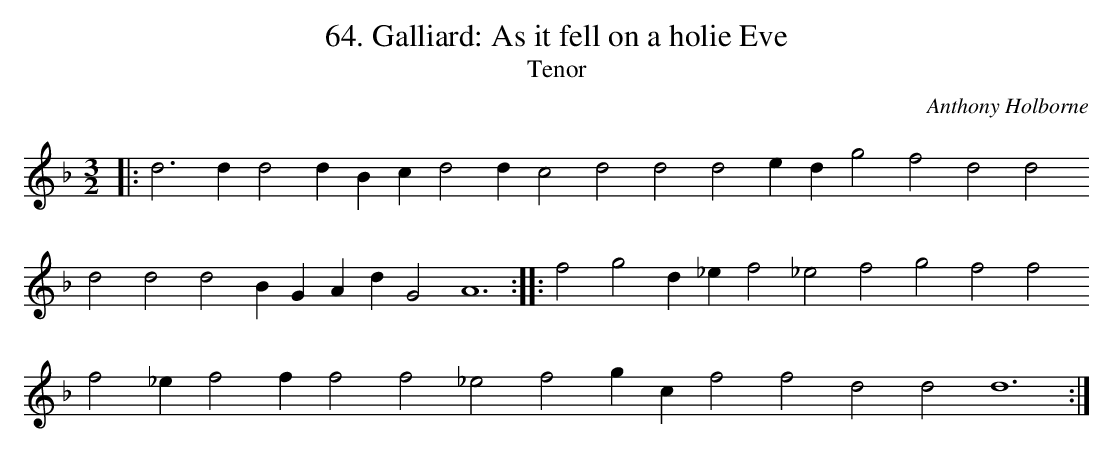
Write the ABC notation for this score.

X:1
T:64. Galliard: As it fell on a holie Eve
T:Tenor
C: Anthony Holborne
L:1/4
M:3/2
K:G dor -8va
|:d3 d d2 d B c d2 d c2 d2 d2 d2 e d g2 f2 d2 d2
d2 d2 d2 B G A d G2 A6 :: f2 g2 d _e f2 _e2 f2  g2 f2 f2
f2 _e f2 f f2 f2 _e2 f2 g c f2 f2 d2 d2 d6 :|
